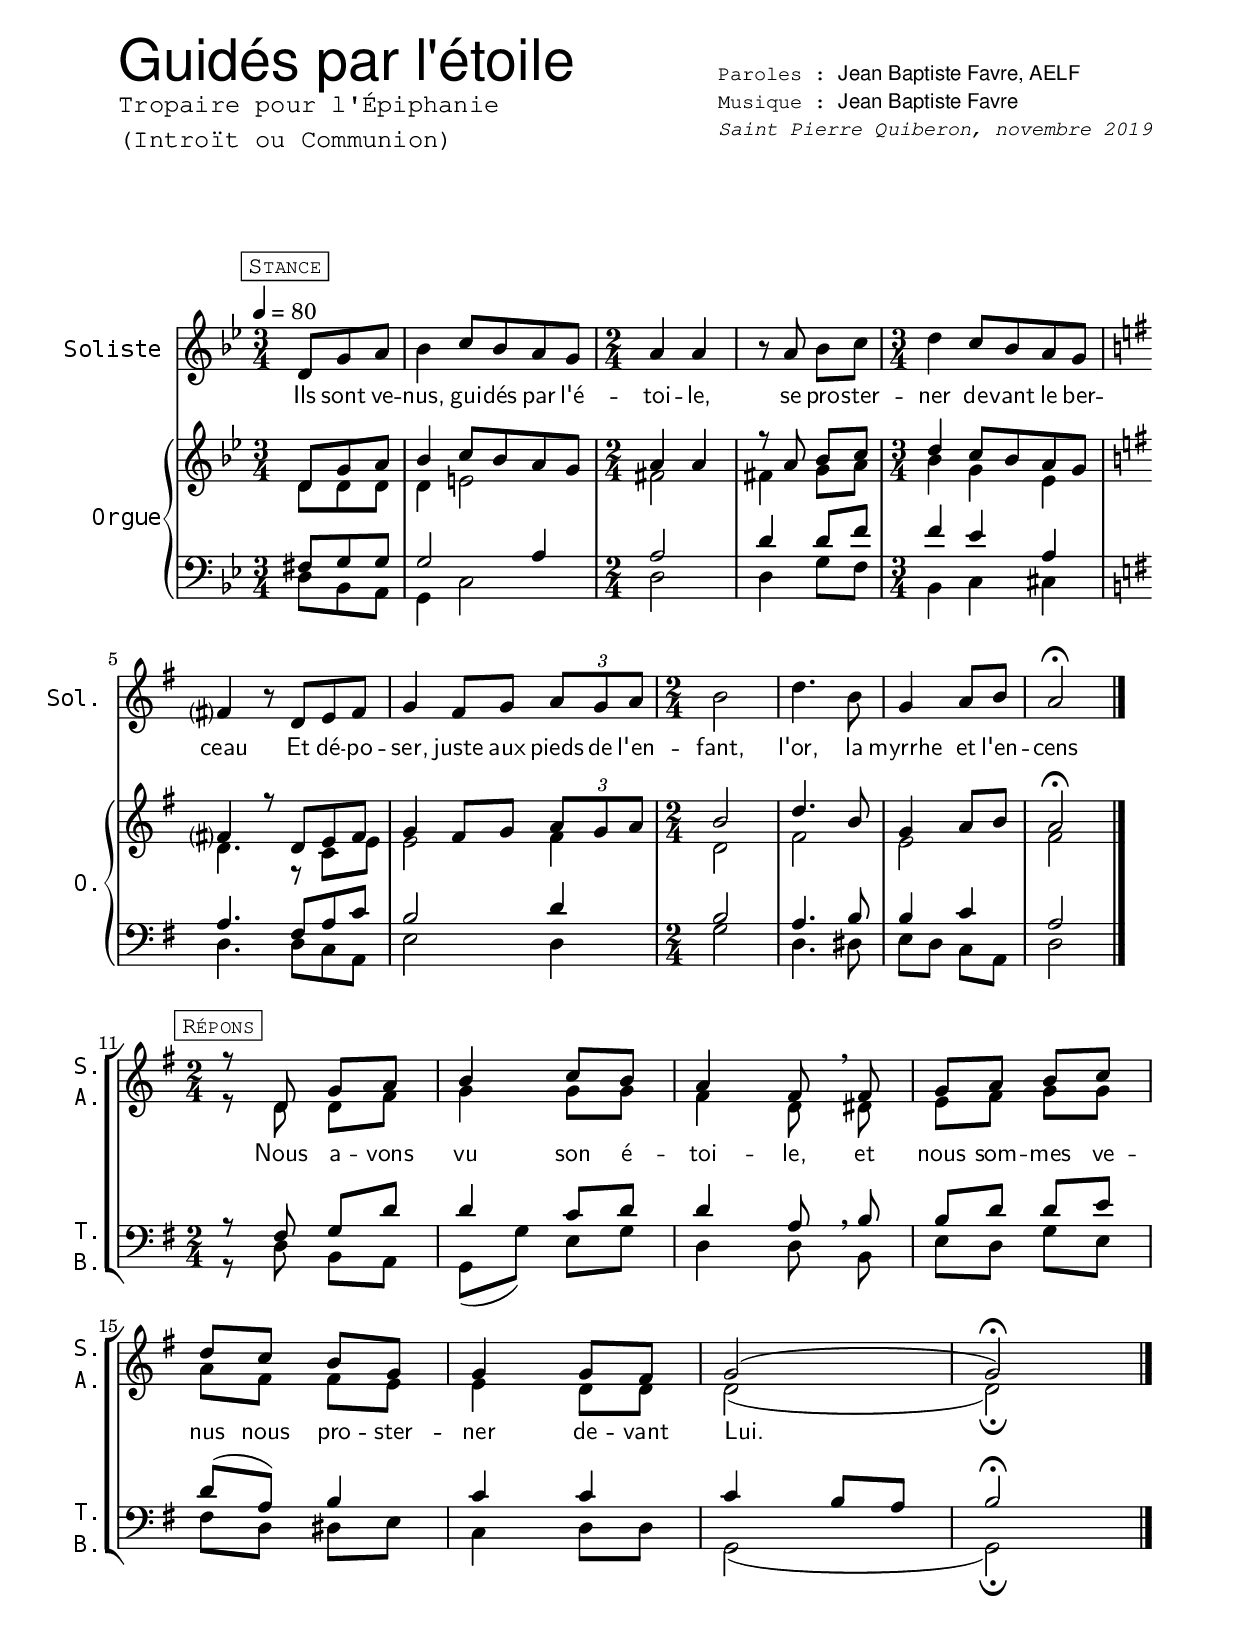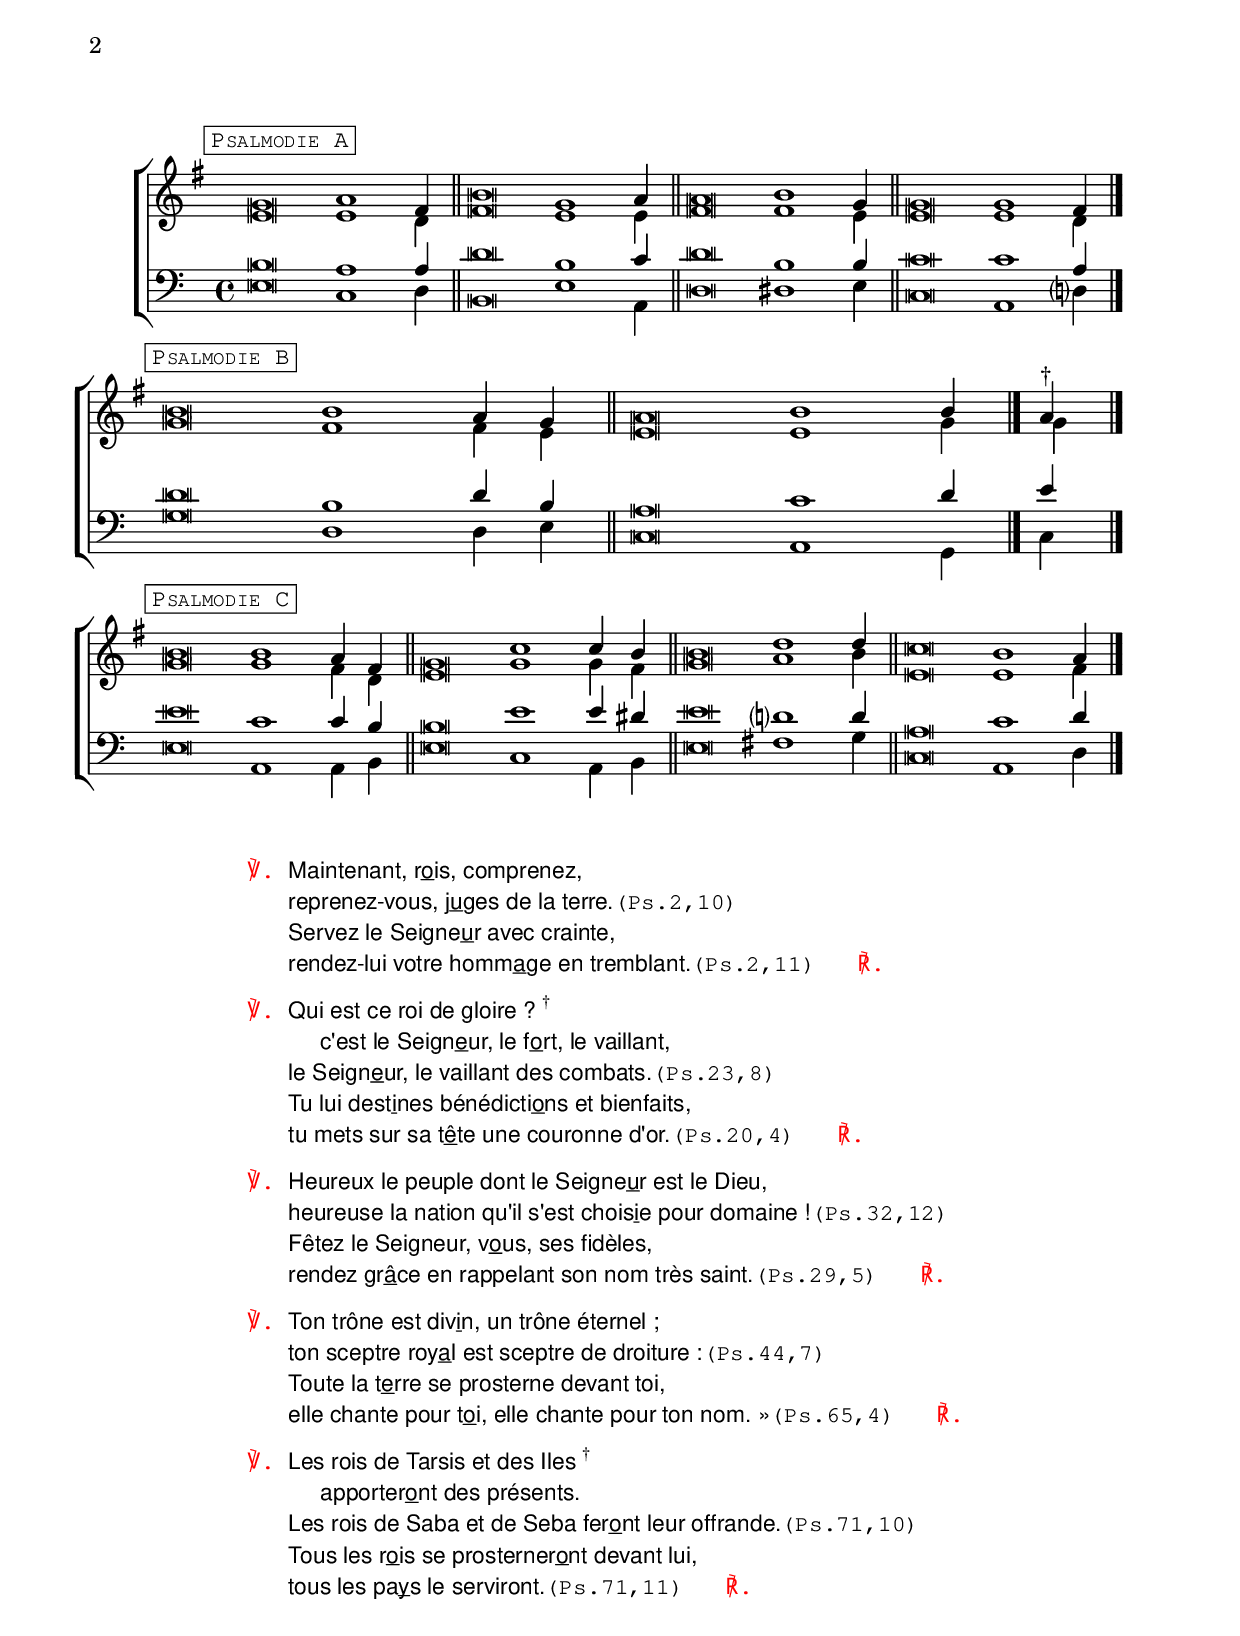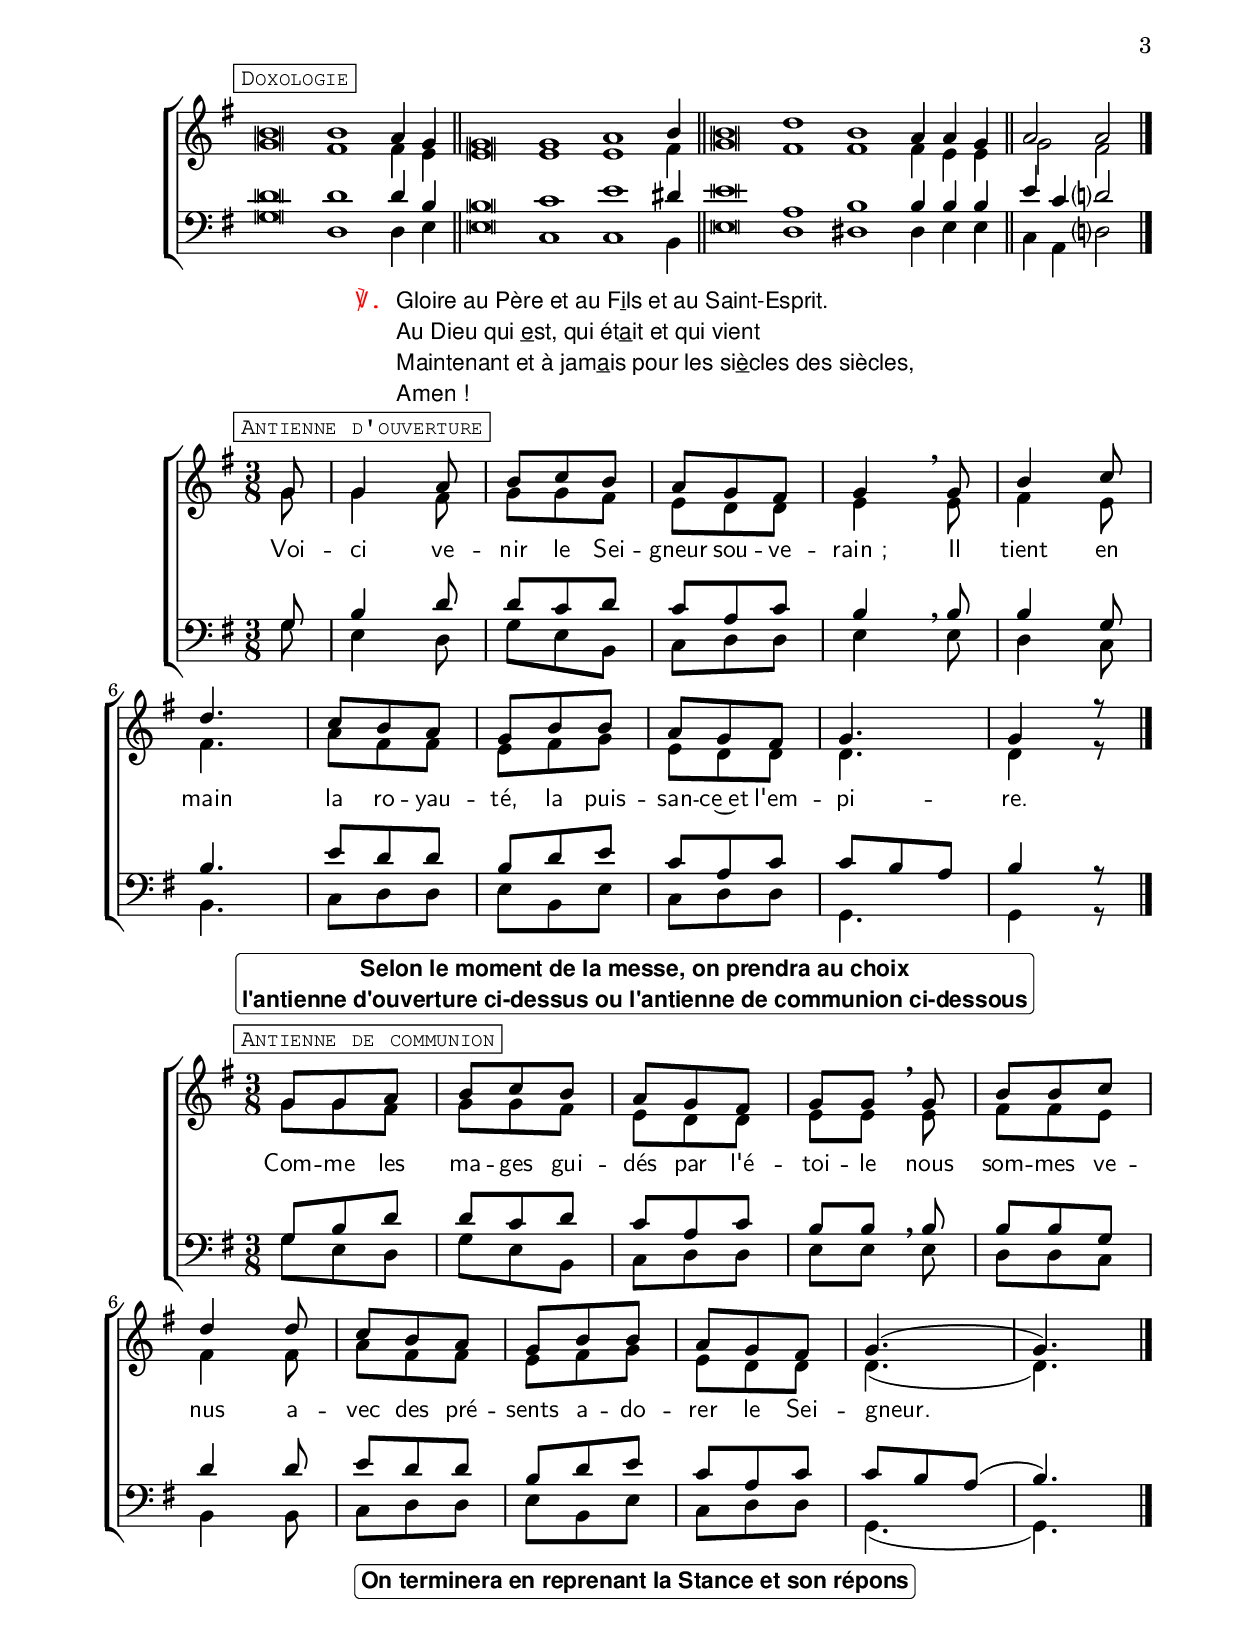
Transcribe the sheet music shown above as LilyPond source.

\version "2.22.0"
\language "english"
\include "../libs/commonFunctions.ily"

headers = \header {
  title = "Guidés par l'étoile"
  subtitle = \markup { \column { "Tropaire pour l'Épiphanie" "(Introït ou Communion)" } }
  composer = "Jean Baptiste Favre"
  poet = "Jean Baptiste Favre, AELF"
  dedication = "Saint Pierre Quiberon, novembre 2019"
  }

%%%%%%%%%%%%%%%%%%%%%%%%%%%%%%
%%%%%%%%%%  Stance  %%%%%%%%%%
%%%%%%%%%%%%%%%%%%%%%%%%%%%%%%
stanceRhythms = {
  \tempo 4 = 80
  \key g \minor \time 3/4
  \markCustom "Stance"
  \partial 4. s4. s2. \time 2/4  s2 s2 \time 3/4 s2. \break
  \key g \major s2. s2. \time 2/4 s2*4 \bar "|."
  }
stanceMusic = \relative c' {
  d8 g a bf4 c8 bf a g a4 a4 r8 a8 bf c d4 c8 bf a g
  fs!?4 r8 d e
  fs g4 fs8 g \tuplet 3/2 { a8 g a } b2 d4. b8 g4 a8 b a2 \fermata
  }
stanceAltoMusic = \relative c' {
  d8 d d d4 e2 fs2 fs4 g8 a bf4 g4 ef4
  d4. r8 c8 e e2 fs4 d2 fs2 e2 fs2
  }
stanceTenorMusic = \relative c {
  fs8 g8 g g2 a4 a2 d4 d8 f f4 ef a,
  a4. fs8 a c b2 d4 b2 a4. b8 b4 c4 a2
  }
stanceBassMusic = \relative c {
  d8 bf a g4 c2 d2 d4 g8 f bf,4 c cs d4.
  d8 c a e'2 d4 g2 d4. ds8 e8 d c a d2
  }
stanceLyrics = \lyricmode {
  Ils sont ve -- nus, gui -- dés par l'é -- toi -- le, se pro -- ster -- ner de -- vant le ber -- ceau
  Et dé -- po -- ser, juste aux pieds de l'en -- fant, l'or, la myrrhe et l'en -- cens
  }

%%%%%%%%%%%%%%%%%%%%%%%%%%
%%%%%     Répons     %%%%%
%%%%%%%%%%%%%%%%%%%%%%%%%%
reponsRhythms = {
  \markCustom "Répons"
  \key g \major \time 2/4
  s2*2 s4 s8 \breathe s8 s2 \break s2*4
  \bar "|." \break
  }
reponsSopranosMusic = \relative c' {
  r8 d8 g a b4 c8 b a4 \autoBeamOff fs8
  fs8 \autoBeamOn g a b c d c b g g4 g8 fs g2 (g2) \fermata
  }
reponsAltosMusic = \relative c' {
  r8 d8 d8 fs8 g4 g8 g8 fs4 \autoBeamOff d8
  ds8 \autoBeamOn e fs g g a fs fs e e4 d8 d d2 (d2) \fermata
  }
reponsTenorsMusic =  \relative c {
  r8 fs8 g d'8 d4 c8 d8 d4 \autoBeamOff a8
  b8 \autoBeamOn b d d e d (a) b4 c c c b8 a b2 \fermata
  }
reponsBassesMusic =  \relative c {
  r8 d8 b a g (g') e g d4 \autoBeamOff  d8
  b8 \autoBeamOn e d g e fs d ds e c4 d8 d g,2 (g2) \fermata
  }
reponsLyrics = \lyricmode {
  Nous a -- vons vu son é -- toi -- le, et nous som -- mes ve -- nus nous pro -- ster -- ner de -- vant Lui.
  }


%%%%%%%%%%%%%%%%%%%%%%%%%%%%%%%%%%%%%
%%%%%          Versets          %%%%%
%%%%%%%%%%%%%%%%%%%%%%%%%%%%%%%%%%%%%
versetRhythms = {
  \cadenzaOn \omit Staff.TimeSignature
  \key g \major
  \markCustom "Psalmodie A"
  s\breve s1 s4 \bar "||"
  s\breve s1 s4 \bar "||"
  s\breve s1 s4 \bar "||"
  s\breve s1 s4 \bar "|." \break
  \markCustom "Psalmodie B"
  s\breve s1 s4 s4 \bar "||"
  s\breve s1 s4 \bar "|."
  s4^\markup { &dagger; } \bar "|." \break
  \markCustom "Psalmodie C"
  s\breve s1 s4 s4 \bar "||"
  s\breve s1 s4 s4 \bar "||"
  s\breve s1 s4 \bar "||"
  s\breve s1 s4 \bar "|."
}
versetSopranosMusic = \relative c'' {
  g\breve a1 fs4
  b\breve g1 a4
  a\breve b1 g4
  g\breve g1 fs4

  b\breve b1 a4 g4
  a\breve b1 b4
  a4

  b\breve b1 a4 fs4
  g\breve c1 c4 b4
  b\breve d1 d4
  c\breve b1 a4
  }

versetAltosMusic = \relative c' {
  e\breve e1 d4 % A
  fs\breve e1 e4
  fs\breve fs1 e4
  e\breve e1 d4

  g\breve fs1 fs4 e4 % B
  e\breve e1 g4
  g4

  g\breve g1 fs4 d4 % C
  e\breve g1 g4 fs4
  g\breve  a1 b4
  e,\breve e1 fs4
  }

versetTenorsMusic = \relative c' {
  b\breve a1 a4 % A
  d\breve b1 c4
  d\breve b1 b4
  c\breve c1 a4

  d\breve b1 d4 b4 % B
  a\breve c1 d4
  e4

  e\breve c1 c4 b4 % C
  b\breve e1 e4 ds4
  e\breve d!?1 d4
  a\breve c1 d4
  }

versetBassesMusic = \relative f {
  e\breve c1 d4 % A
  b\breve e1 a,4
  d\breve ds1 e4
  c\breve a1 d?4

  g\breve d1 d4 e4 % B
  c\breve a1 g4
  c4

  e\breve a,1 a4 b4 % C
  e\breve c1 a4 b4
  e\breve fs1 g4
  c,\breve a1 d4
  }

versetLyrics =  \markup {
  \override #'(font-family . sans)
  \column {
    \fill-line {
      \left-column{
        %  « ℣ » et « ℟ »
        \concat { \with-color #red { \typewriter "℣. " } "Maintenant, r" \underline o "is, comprenez," }
        \concat {                    \typewriter "   "   "reprenez-vous, j" \underline u "ges de la terre." \typewriter "(Ps.2,10)"}
        \concat {                    \typewriter "   "   "Servez le Seigne" \underline u "r avec crainte," }
        \concat {                    \typewriter "   "   "rendez-lui votre homm" \underline a "ge en tremblant." \typewriter "(Ps.2,11)" \with-color #red { \typewriter "   ℟." } }
        \vspace #0.5
        \concat { \with-color #red { \typewriter "℣. " } "Qui est ce roi de gloire ? " \roman \super {"&dagger;"} }
        \concat {                    \typewriter "   " "&nbsp;&nbsp;&nbsp;&nbsp;&nbsp;c'est le Seign" \underline e "ur, le f" \underline o "rt, le vaillant," }
        \concat {                    \typewriter "   "   "le Seign" \underline e "ur, le vaillant des combats." \typewriter "(Ps.23,8)" }
        \concat {                    \typewriter "   "   "Tu lui dest" \underline i "nes bénédicti" \underline o "ns et bienfaits," }
        \concat {                    \typewriter "   "   "tu mets sur sa t" \underline ê "te une couronne d'or." \typewriter "(Ps.20,4)" \with-color #red { \typewriter "   ℟." } }
        \vspace #0.5
        \concat { \with-color #red { \typewriter "℣. " } "Heureux le peuple dont le Seigne" \underline u "r est le Dieu,"}
        \concat {                    \typewriter "   "   "heureuse la nation qu'il s'est chois" \underline i "e pour domaine !" \typewriter "(Ps.32,12)" }
        \concat {                    \typewriter "   "   "Fêtez le Seigneur, v" \underline o "us, ses fidèles," }
        \concat {                    \typewriter "   "   "rendez gr" \underline â "ce en rappelant son nom très saint." \typewriter "(Ps.29,5)" \with-color #red { \typewriter "   ℟." } }
        \vspace #0.5
        \concat { \with-color #red { \typewriter "℣. " } "Ton trône est div" \underline i "n, un trône éternel ;" }
        \concat {                    \typewriter "   "   "ton sceptre roy" \underline a "l est sceptre de droiture :" \typewriter "(Ps.44,7)" }
        \concat {                    \typewriter "   "   "Toute la t" \underline e "rre se prosterne devant toi," }
        \concat {                    \typewriter "   "   "elle chante pour t" \underline o "i, elle chante pour ton nom. »" \typewriter "(Ps.65,4)" \with-color #red { \typewriter "   ℟." } }
        \vspace #0.5
        \concat { \with-color #red { \typewriter "℣. " } "Les rois de Tarsis et des Iles " \roman \super {"&dagger;"} }
        \concat {                    \typewriter "   " "&nbsp;&nbsp;&nbsp;&nbsp;&nbsp;apporter" \underline o "nt des présents." }
        \concat {                    \typewriter "   "   "Les rois de Saba et de Seba fer" \underline o "nt leur offrande." \typewriter "(Ps.71,10)" }
        \concat {                    \typewriter "   "   "Tous les r" \underline o "is se prosterner" \underline o "nt devant lui," }
        \concat {                    \typewriter "   "   "tous les pa" \underline y "s le serviront." \typewriter "(Ps.71,11)" \with-color #red { \typewriter "   ℟." } }
      }
    }
  }
}

%%%%%%%%%%%%%%%%%%%%%%%%%%%%%%
%%%%%     Doxologie     %%%%%%
%%%%%%%%%%%%%%%%%%%%%%%%%%%%%%
doxologieRhythms = {
  \cadenzaOn
  \omit Staff.TimeSignature
  \key g \major
  \markCustom "Doxologie"
  s\breve s1 s4 s4 \bar "||"
  s\breve s1 s1 s4 \bar "||"
  s\breve s1 s1 s4 s4 s4 \bar "||"
  \cadenzaOff
  s2 s2 \bar "|."
  }
doxologieSopranosMusic = \relative c'' {
  b\breve b1 a4 g4
  g\breve g1 a1 b4
  b\breve d1 b1 a4 a4 g4

  a2 a2
  }
doxologieAltosMusic = \relative c' {
  g'\breve fs1 fs4 e4
  e\breve e1 e1 fs4
  g\breve fs1 fs1 fs4 e4 e4
  g2 fs2
  }
doxologieTenorsMusic = \relative c' {
  d\breve d1 d4 b4
  b\breve c1 e1 ds4
  e\breve a,1 b1 b4 b4 b4
  e4 c4 d?2
  }
doxologieBassesMusic = \relative f {
  g\breve d1 d4 e4
  e\breve c1 c1 b4
  e\breve d1 ds1 ds4 e4 e4
  c4 a4 d?2
  }

doxologieLyrics =  \markup {
  \override #'(font-family . sans)
  \column {
    \fill-line {
      \left-column{
        %  « ℣ » et « ℟ »
        \concat { \with-color #red { \typewriter "℣. " } "Gloire au Père et au F" \underline i "ls et au Saint-Esprit." }
        \concat {                    \typewriter "   " "Au Dieu qui " \underline e "st, qui ét" \underline a "it et qui vient" }
        \concat {                    \typewriter "   " "Maintenant et à jam" \underline  a "is pour les si" \underline è "cles des siècles," }
        \concat {                    \typewriter "   " "Amen !" }
      }
    }
  }
}

%%%%%%%%%%%%%%%%%%%%%%%%%%%%
%%%%%     Introït     %%%%%%
%%%%%%%%%%%%%%%%%%%%%%%%%%%%
introitRhythms = {
  \time 3/8
  \key g \major
  \markCustom "Antienne d'ouverture"
  \partial 8 s8 s4 s8 s s s s s s s4 s8 s4 s8 \break s4. s8 s s s s s s s s s4. s4 s8 \bar "|."
  }
introitSopranosMusic = \relative c'' {
  g8
  g4 a8 b c b a g fs g4 \breathe g8 b4 c8
  d4. c8 b a g b b a g fs g4. g4 r8
  }
introitAltosMusic = \relative c' {
  g'8 g4 fs8 g g fs e d d e4 e8 fs4 e8 fs4. a8 fs fs e fs g e d d d4. d4 r8
  }
introitTenorsMusic = \relative c' {
  g8 b4 d8 d c d c a c b4 b8 b4 g8 b4. e8 d d b d e c a c c8 b a b4 r8
  }
introitBassesMusic = \relative f {
  g8 e4  d8 g8 e b c d d e4 \breathe e8 d4 c8 b4. c8 d d e b e c d d g,4. g4 r8
  }
introitLyrics =  \lyricmode {
  Voi -- ci ve -- nir le Sei -- gneur sou -- ve -- rain&nbsp;;
  Il tient en main la ro -- yau -- té, la puis -- san -- ce~et l'em -- pi -- re.
}

%%%%%%%%%%%%%%%%%%%%%%%%%%%%%%
%%%%%     Communion     %%%%%%
%%%%%%%%%%%%%%%%%%%%%%%%%%%%%%
communionRhythms = {
  \time 3/8
  \key g \major
  \markCustom "Antienne de communion"
  s8 s s8 s s s s s s s4
  s8 s s s \break
  s4 s8 s s s s s s s s s s4. s4 s8 \bar "|."
  }
communionSopranosMusic = \relative c'' {
  g8 g a8 b c b a g fs g g \breathe g8 b b c8
  d4 d8 c8 b a g b b a g fs g4. (g4.)
  }
communionAltosMusic = \relative c' {
  g'8 g fs8 g g fs e d d e e \breathe e8 fs fs e8
  fs4 fs8 a8 fs fs e fs g e d d d4. (d4.)
  }
communionTenorsMusic = \relative c' {
  g8 b d8 d c d c a c b b \breathe b8 b b g8
  d'4 d8 e8 d d b d e c a c c8 b a (b4.)
  }
communionBassesMusic = \relative f {
  g8 e d8 g8 e b c d d e e \breathe e8 d d c8
  b4 b8 c8 d d e b e c d d g,4. (g4.)
  }
communionLyrics = \lyricmode {
  Com -- me les ma -- ges gui -- dés par l'é -- toi -- le
  nous som -- mes ve -- nus a -- vec des pré -- sents a -- do -- rer le Sei -- gneur.
}


%%%%%%%%%%%%%%%%%%%%%%%%%%%%%%%%%%%%%%%%%%%%
%%%%%          DRAW PARTITION          %%%%%
%%%%%%%%%%%%%%%%%%%%%%%%%%%%%%%%%%%%%%%%%%%%
FirstPageHeaders = \headers
OtherPageHeaders = \header {
  title = ##f
  subtitle = ##f
  composer = ##f
  poet = ##f
  dedication = ##f
  }

\paper {
  top-margin = 1\cm
  bottom-margin = 1\cm
  left-margin = 1\cm
  right-margin = 1\cm
  indent = 1\cm
  % Plan for recto-verso printing with inner margin
  two-sided = ##t
  inner-margin =  2\cm
  outer-margin = 1.5\cm

  oddFooterMarkup = {}
  #(include-special-characters)

  %#(define fonts
  %  (set-global-fonts
  %   #:music "emmentaler"
  %   #:brace "emmentaler"
  %   #:roman "Latin Modern Roman"
  %   #:sans "Latin Modern Sans"
  %   #:typewriter "Monospace Regular"
  %  ))
  }
FirstScorePaper = \paper {
    markup-system-spacing = #'((basic-distance . 30)
       (minimum-distance . 30)
       (padding . 5)
       (stretchability . 5))
    top-markup-spacing = #'((basic-distance . 3)
       (minimum-distance . 3)
       (padding . 3)
       (stretchability . 3))
    top-system-spacing = #'((basic-distance . 6)
       (minimum-distance . 6)
       (padding . 6)
       (stretchability . 5))
    system-system-spacing = #'((basic-distance . 3)
       (minimum-distance . 3)
       (padding . 3)
       (stretchability . 3))
    scoreTitleMarkup = \markup \columns {
      \fill-line {
          \column {
            \line {
              \left-column {
                \fontsize #8 \sans \fromproperty #'header:title
                \fontsize #1 \typewriter \fromproperty #'header:subtitle
              }
            }
          }
          \column {
            \line {
              \fontsize #-1
              \left-column {
                \line { \concat { \typewriter "Paroles&nbsp;:&nbsp;" \sans \fromproperty #'header:poet \bold " " } }
                \line { \concat { \typewriter "Musique&nbsp;:&nbsp;" \sans \fromproperty #'header:composer \bold " " } }
                \typewriter \italic \fromproperty #'header:dedication
              }
            }
          }
        }
    }
    oddFooterMarkup = {}
  }
OtherScoresPaper = \paper {
    markup-system-spacing = #'((basic-distance . 3)
       (minimum-distance . 3)
       (padding . 3)
       (stretchability . 5))
    top-markup-spacing = #'((basic-distance . 3)
       (minimum-distance . 3)
       (padding . 3)
     4 (stretchability . 5))
    top-system-spacing = #'((basic-distance . 9)
       (minimum-distance . 9)
       (padding . 7)
       (stretchability . 5))
    system-system-spacing = #'((basic-distance . 3)
       (minimum-distance . 3)
       (padding . 3)
      (stretchability . 5))
  }
LastScorePaper = \paper {
    top-system-spacing = #'((basic-distance . 5)
       (minimum-distance . 3)
       (padding . 1)
       (stretchability . 10))
    system-system-spacing = #'((basic-distance . 0)
       (minimum-distance . 0)
       (padding . 1)
       (stretchability . 10))
   score-markup-spacing = #'((basic-distance . 0)
       (minimum-distance . 0)
       (padding . 1)
       (stretchability . 10))
    markup-system-spacing = #'((basic-distance . 5)
       (minimum-distance . 3)
       (padding . 1)
       (stretchability . 10))
}
AllScoreLayout = \layout {
      ragged-last = ##f
      \context {
          \Staff
          \RemoveEmptyStaves
          \override NoteHead #'style = #'altdefault
          \override InstrumentName #'font-name = #"Monospace Regular"
      }
      \context {
          \PianoStaff
          \RemoveEmptyStaves
          \override NoteHead #'style = #'altdefault
          \override InstrumentName #'font-name = #"Monospace Regular"
      }
      \context {
          \ChoirStaff
          \RemoveEmptyStaves
          \override NoteHead #'style = #'altdefault
          \override InstrumentName #'font-name = #"Monospace Regular"
      }
      \override LyricText #'font-name = #"Latin Modern Sans"
      \override Score.RehearsalMark.font-family = #'typewriter
  }
%%%%%%%%%%%%%%%%%%%%%%%%%%%%%%%%%%%%%%%%%%%%%%%%%%%%%%%%%%%%%%%%%%%
%%%%%%%%%%%%%%%%%%%          Antienne          %%%%%%%%%%%%%%%%%%%%
%%%%%%%%%%%%%%%%%%%%%%%%%%%%%%%%%%%%%%%%%%%%%%%%%%%%%%%%%%%%%%%%%%%

\bookpart { % Stance
  \FirstScorePaper
  \score {
    { % Partition Stance
      <<
        \new Staff = "stanceSolistStaff" \with { instrumentName = "Soliste" shortInstrumentName = "Sol." }
        <<
          \clef "treble"
          \new Voice = "stanceRhythms" {
            \markCustom "Stance" \stanceRhythms
            \set Staff.explicitKeySignatureVisibility = #begin-of-line-visible
            \once \override Staff.KeyCancellation.break-visibility = #all-invisible
            \once \override Staff.TimeSignature.break-visibility = #end-of-line-invisible
            \break
            }
          \new Voice = "stanceMelody" {  \stanceMusic }
        >>
        \new Lyrics \lyricsto "stanceMelody" { \stanceLyrics }
        \new PianoStaff = "stancePiano" \with { instrumentName = "Orgue" shortInstrumentName = "O." }
        <<
          \new Staff = "stancePianoHighStaff"
          <<
            \clef "treble"
            \new Voice = "stanceRhythms" {
              \markCustom "Stance" \stanceRhythms
              \set Staff.explicitKeySignatureVisibility = #begin-of-line-visible
              \once \override Staff.KeyCancellation.break-visibility = #all-invisible
              \once \override Staff.TimeSignature.break-visibility = #end-of-line-invisible
              \break
              }
            \new Voice = "stancePianoSoprano" { \voiceOne \stanceMusic }
            \new Voice = "stancePianoAlto" { \voiceTwo \stanceAltoMusic }
          >>
          \new Staff  = "stancePianoLowStaff"
          <<
            \clef "bass"
            \new Voice = "stanceRhythms" {
              \markCustom "Stance" \stanceRhythms
              \set Staff.explicitKeySignatureVisibility = #begin-of-line-visible
              \once \override Staff.KeyCancellation.break-visibility = #all-invisible
              \once \override Staff.TimeSignature.break-visibility = #end-of-line-invisible
              \break
              }
            \new Voice = "stancePianoTenor" { \voiceOne \stanceTenorMusic }
            \new Voice = "stancePianoBass" { \voiceTwo \stanceBassMusic }
          >>
        >>
      >>
      \new ChoirStaff = "reponsChoirStaff"
      <<
        \new Staff = "reponsHighStaff" \with { shortInstrumentName = \markup { \column { "S." "A." } } }
        <<
          \clef "treble"
          \new Voice = "reponsRhythms" { \reponsRhythms \bar "||" }
          \new Voice = "reponsSoprano" { \voiceOne \reponsSopranosMusic }
          \new Voice = "reponsAlto" { \voiceTwo \reponsAltosMusic }
        >>
        \new Lyrics \lyricsto "reponsSoprano" { \reponsLyrics }
        \new Staff  = "reponsLowStaff" \with { shortInstrumentName = \markup { \column { "T." "B." } } }
        <<
          \clef "bass"
          \new Voice = "reponsRhythms" { \reponsRhythms }
          \new Voice = "reponsTenor" { \voiceOne \reponsTenorsMusic }
          \new Voice = "reponsBass" { \voiceTwo \reponsBassesMusic }
        >>
      >>
    }
    \AllScoreLayout
    \FirstPageHeaders
  }
}


\bookpart {
  \OtherScoresPaper
  \score {
    {
      \new ChoirStaff = "psalmodyChoirStaff"
      {
        <<
          \new Staff = "psalmodyHighStaff"
          <<
            \clef "treble"
            \new Voice = "psalmodyRhythms" { \versetRhythms }
            \new Voice = "psalmodySoprano" { \voiceOne \versetSopranosMusic }
            \new Voice = "psalmodyAlto" { \voiceTwo \versetAltosMusic }
          >>
          \new Staff  = "psalmodyLowStaff" <<
            \clef "bass"
            %\new Voice = "psalmodyRhythms" { \global \choralPsalmRhythms }
            \new Voice = "psalmodyTenor" { \voiceOne \versetTenorsMusic }
            \new Voice = "psalmodyBass" { \voiceTwo \versetBassesMusic }
          >>
        >>
      }
    }
    \AllScoreLayout
    \OtherPageHeaders
  }
  \versetLyrics
}

\bookpart {
  \LastScorePaper
  \score {
    <<
      \new ChoirStaff = "doxologieChoirStaff"
      {
        <<
          \new Staff = "doxologieHighStaff"
          <<
            \clef "treble"
            \new Voice = "doxologieRhythms" { \doxologieRhythms}
            \new Voice = "doxologieSoprano" { \voiceOne \doxologieSopranosMusic }
            \new Voice = "doxologieAlto" { \voiceTwo \doxologieAltosMusic }
          >>
          \new Staff  = "doxologieLowStaff" <<
            \clef "bass"
            \new Voice = "doxologieRhythms" { \doxologieRhythms }
            \new Voice = "doxologieTenor" { \voiceOne \doxologieTenorsMusic }
            \new Voice = "doxologieBass" { \voiceTwo \doxologieBassesMusic }
          >>
        >>
      }
    >>
    \AllScoreLayout
    \OtherPageHeaders
  }
  \doxologieLyrics
  \score {
    {
      \new ChoirStaff = "introitChoirStaff"
      {
        <<
          \new Staff = "introitHighStaff"
          <<
            \clef "treble"
            \new Voice = "introitRhythms" { \introitRhythms}
            \new Voice = "introitSoprano" { \voiceOne \introitSopranosMusic }
            \new Voice = "introitAlto" { \voiceTwo \introitAltosMusic }
          >>
          \new Lyrics \lyricsto "introitSoprano" { \introitLyrics }
          \new Staff  = "introitLowStaff" <<
            \clef "bass"
            \new Voice = "introitRhythms" { \introitRhythms }
            \new Voice = "introitTenor" { \voiceOne \introitTenorsMusic }
            \new Voice = "introitBass" { \voiceTwo \introitBassesMusic }
          >>
        >>
      }
    }
    \AllScoreLayout
    \OtherPageHeaders
  }
  \markup {
    \override #'(font-family . sans)
    \fill-line {
      \rounded-box \bold \center-column {
        \concat { "Selon le moment de la messe, on prendra au choix" }
        \concat { "l'antienne d'ouverture ci-dessus ou l'antienne de communion ci-dessous" }
      }
    }
  }
  \score {
    {
      \new ChoirStaff = "communionChoirStaff"
      {
        <<
          \new Staff = "communionHighStaff"
          <<
            \clef "treble"
            \new Voice = "communionRhythms" { \communionRhythms}
            \new Voice = "communionSoprano" { \voiceOne \communionSopranosMusic }
            \new Voice = "communionAlto" { \voiceTwo \communionAltosMusic }
          >>
          \new Lyrics \lyricsto "communionSoprano" { \communionLyrics }
          \new Staff  = "communionLowStaff" <<
            \clef "bass"
            \new Voice = "communionRhythms" { \communionRhythms }
            \new Voice = "communionTenor" { \voiceOne \communionTenorsMusic }
            \new Voice = "communionBass" { \voiceTwo \communionBassesMusic }
          >>
        >>
      }
    }
    \AllScoreLayout
    \OtherPageHeaders
  }
  \markup {
    \override #'(font-family . sans)
    \fill-line {
      \rounded-box \bold \center-column {
        \concat { "On terminera en reprenant la Stance et son répons" }
      }
    }
  }
}